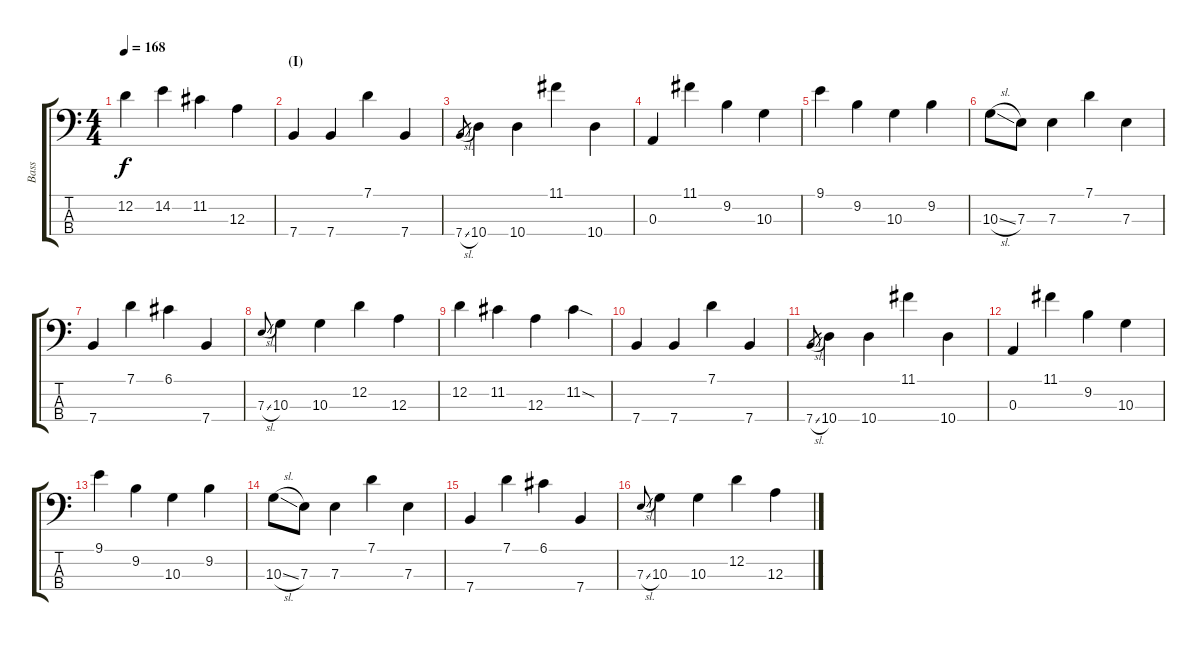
\track ("Bass" "Bass") {instrument electricbassfinger}
\staff {score tabs}
\tuning (G2 D2 A1 E1) {hide}
\ts (4 4)
\tempo 168
\clef f4
\ks c
12.2.4{dy f} 14.2.4 11.2.4 12.3.4 |
\section ("" "(I)")
7.4.4 7.4.4 7.1.4 7.4.4 |
7.4{sl}.8{gr} 10.4.4 10.4.4 11.1.4 10.4.4 |
0.3.4 11.1.4 9.2.4 10.3.4 |
9.1.4 9.2.4 10.3.4 9.2.4 |
10.3{sl}.8 7.3.8 7.3.4 7.1.4 7.3.4 |
7.4.4 7.1.4 6.1.4 7.4.4 |
7.3{sl}.8{gr onbeat} 10.3.4 10.3.4 12.2.4 12.3.4 |
12.2.4 11.2.4 12.3.4 11.2{sod}.4 |
7.4.4 7.4.4 7.1.4 7.4.4 |
7.4{sl}.8{gr} 10.4.4 10.4.4 11.1.4 10.4.4 |
0.3.4 11.1.4 9.2.4 10.3.4 |
9.1.4 9.2.4 10.3.4 9.2.4 |
10.3{sl}.8 7.3.8 7.3.4 7.1.4 7.3.4 |
7.4.4 7.1.4 6.1.4 7.4.4 |
7.3{sl}.8{gr onbeat} 10.3.4 10.3.4 12.2.4 12.3.4
